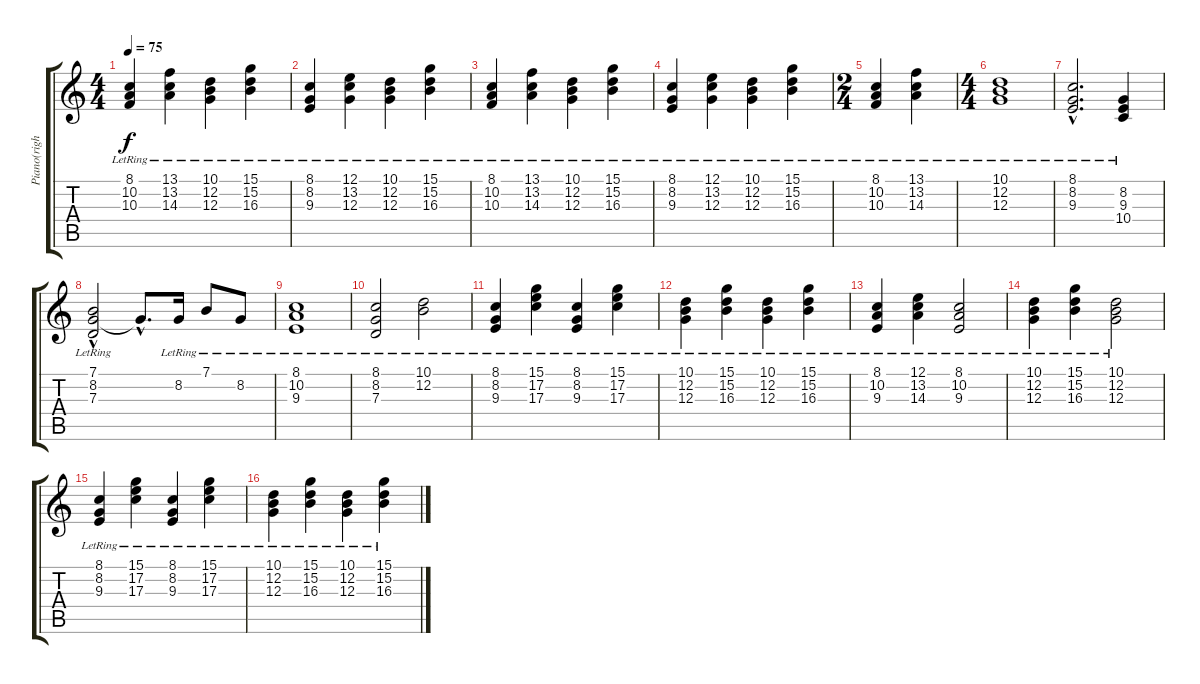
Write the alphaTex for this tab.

\track ("Piano(right hand)" "Piano(righ") {instrument brightacousticpiano}
\staff {score tabs}
\tuning (E4 B3 G3 D3 A2 E2) {hide}
\ts (4 4)
\tempo 75
\clef g2
\ks c
(8.1{lr} 10.2{lr} 10.3{lr}).4{dy f} (13.1{lr} 13.2{lr} 14.3{lr}).4 (10.1{lr} 12.2{lr} 12.3{lr}).4 (15.1{lr} 15.2{lr} 16.3{lr}).4 |
(8.1{lr} 8.2{lr} 9.3{lr}).4 (12.1{lr} 13.2{lr} 12.3{lr}).4 (10.1{lr} 12.2{lr} 12.3{lr}).4 (15.1{lr} 15.2{lr} 16.3{lr}).4 |
(8.1{lr} 10.2{lr} 10.3{lr}).4 (13.1{lr} 13.2{lr} 14.3{lr}).4 (10.1{lr} 12.2{lr} 12.3{lr}).4 (15.1{lr} 15.2{lr} 16.3{lr}).4 |
(8.1{lr} 8.2{lr} 9.3{lr}).4 (12.1{lr} 13.2{lr} 12.3{lr}).4 (10.1{lr} 12.2{lr} 12.3{lr}).4 (15.1{lr} 15.2{lr} 16.3{lr}).4 |
\ts (2 4)
(8.1{lr} 10.2{lr} 10.3{lr}).4 (13.1{lr} 13.2{lr} 14.3{lr}).4 |
\ts (4 4)
(10.1{lr} 12.2{lr} 12.3{lr}).1 |
(8.1{hac lr} 8.2{hac lr} 9.3{hac lr}).2{d} (8.2{lr} 9.3{lr} 10.4{lr}).4 |
(7.1{hac lr} 8.2{lr} 7.3{lr}).2 8.2{hac t}.8{d} 8.2{lr}.16 7.1{lr}.8 8.2{lr}.8 |
(8.1{lr} 10.2{lr} 9.3{lr}).1 |
(8.1{lr} 8.2{lr} 7.3{lr}).2 (10.1{lr} 12.2{lr}).2 |
(8.1{lr} 8.2{lr} 9.3{lr}).4 (15.1{lr} 17.2{lr} 17.3{lr}).4 (8.1{lr} 8.2{lr} 9.3{lr}).4 (15.1{lr} 17.2{lr} 17.3{lr}).4 |
(10.1{lr} 12.2{lr} 12.3{lr}).4 (15.1{lr} 15.2{lr} 16.3{lr}).4 (10.1{lr} 12.2{lr} 12.3{lr}).4 (15.1{lr} 15.2{lr} 16.3{lr}).4 |
(8.1{lr} 10.2{lr} 9.3{lr}).4 (12.1{lr} 13.2{lr} 14.3{lr}).4 (8.1{lr} 10.2{lr} 9.3{lr}).2 |
(10.1{lr} 12.2{lr} 12.3{lr}).4 (15.1{lr} 15.2{lr} 16.3{lr}).4 (10.1{lr} 12.2{lr} 12.3{lr}).2 |
(8.1{lr} 8.2{lr} 9.3{lr}).4 (15.1{lr} 17.2{lr} 17.3{lr}).4 (8.1{lr} 8.2{lr} 9.3{lr}).4 (15.1{lr} 17.2{lr} 17.3{lr}).4 |
(10.1{lr} 12.2{lr} 12.3{lr}).4 (15.1{lr} 15.2{lr} 16.3{lr}).4 (10.1{lr} 12.2{lr} 12.3{lr}).4 (15.1{lr} 15.2{lr} 16.3{lr}).4
